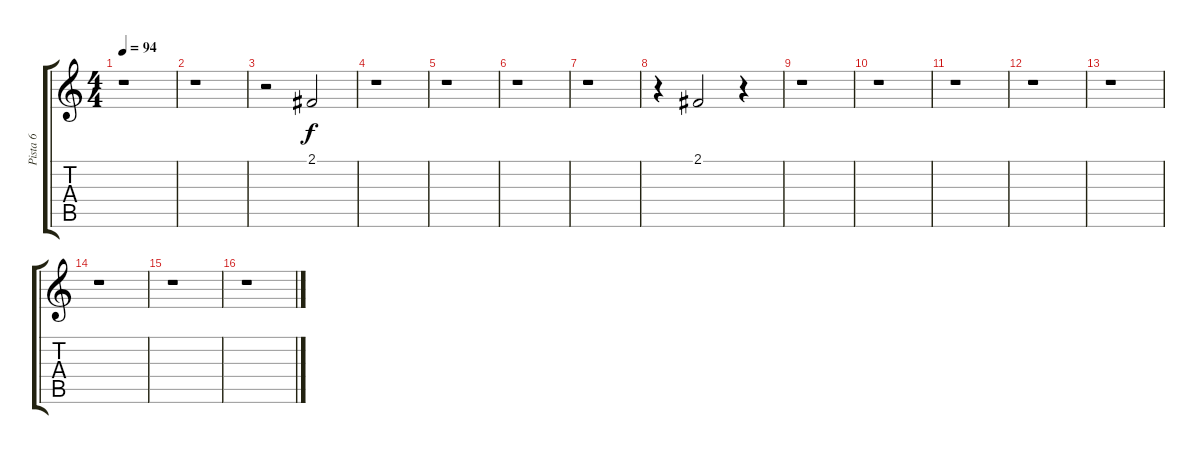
\track ("Pista 6" "Pista 6") {instrument reversecymbal}
\staff {score tabs}
\tuning (E4 B3 G3 D3 A2 E2) {hide}
\ts (4 4)
\tempo 94
\clef g2
\ks c
r.1{dy f} |
r.1 |
r.2 2.1.2 |
r.1 |
r.1 |
r.1 |
r.1 |
r.4 2.1.2 r.4 |
r.1 |
r.1 |
r.1 |
r.1 |
r.1 |
r.1 |
r.1 |
r.1
